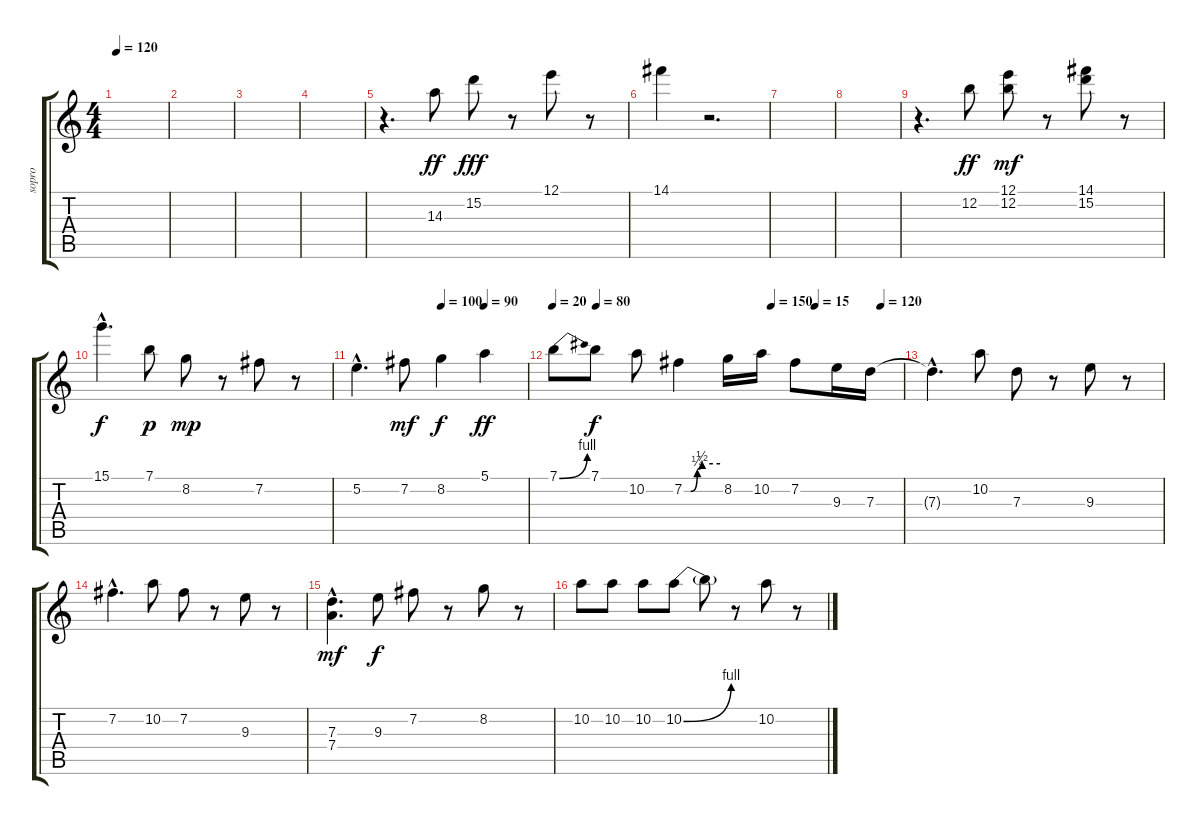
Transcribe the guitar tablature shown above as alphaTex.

\track ("sopro" "sopro") {instrument distortionguitar}
\staff {score tabs}
\tuning (E4 B3 G3 D3 A2 D2) {hide}
\ts (4 4)
\tempo 120
\clef g2
\ks c
|
|
|
|
r.4{d} 14.3.8{dy ff} 15.2.8{dy fff} r.8 12.1.8 r.8 |
14.1.4 r.2{d} |
|
|
r.4{d} 12.2.8{dy ff} (12.1 12.2).8{dy mf} r.8 (14.1 15.2).8 r.8 |
15.1{hac}.4{d dy f} 7.1.8{dy p} 8.2.8{dy mp} r.8 7.2.8 r.8 |
\tempo (100 0.5)
\tempo (90 0.75)
5.2{hac}.4{d} 7.2.8{dy mf} 8.2.4{dy f} 5.1.4{dy ff} |
\tempo 20
\tempo (80 0.125)
\tempo (150 0.625)
\tempo (15 0.75)
\tempo (120 0.9375)
7.1{be (bend 0 0 60 4)}.8 7.1.8{dy f} 10.2.8 7.2{be (custom 0 0 11 0 22 1 30 2 60 2)}.4 8.2.16 10.2.16 7.2.8 9.3.16 7.3.16 |
7.3{hac t}.4{d} 10.2.8 7.3.8 r.8 9.3.8 r.8 |
7.2{hac}.4{d} 10.2.8 7.2.8 r.8 9.3.8 r.8 |
(7.3{hac} 7.4{hac}).4{d dy mf} 9.3.8{dy f} 7.2.8 r.8 8.2.8 r.8 |
10.2.8 10.2.8 10.2.8 10.2{be (bend 0 0 60 4)}.8 10.2{t}.8 r.8 10.2.8 r.8
